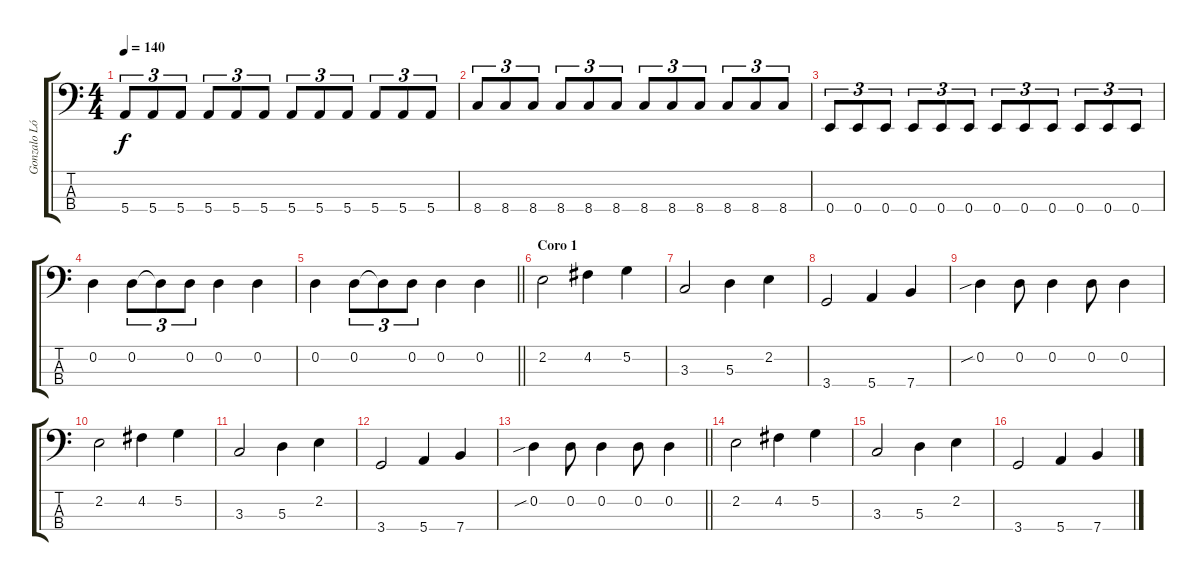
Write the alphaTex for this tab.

\track ("Gonzalo López" "Gonzalo Ló") {instrument electricbasspick}
\staff {score tabs}
\tuning (G2 D2 A1 E1) {hide}
\ts (4 4)
\tempo 140
\clef f4
\ks c
5.4.8{tu (3 2) dy f} 5.4.8{tu (3 2)} 5.4.8{tu (3 2)} 5.4.8{tu (3 2)} 5.4.8{tu (3 2)} 5.4.8{tu (3 2)} 5.4.8{tu (3 2)} 5.4.8{tu (3 2)} 5.4.8{tu (3 2)} 5.4.8{tu (3 2)} 5.4.8{tu (3 2)} 5.4.8{tu (3 2)} |
8.4.8{tu (3 2)} 8.4.8{tu (3 2)} 8.4.8{tu (3 2)} 8.4.8{tu (3 2)} 8.4.8{tu (3 2)} 8.4.8{tu (3 2)} 8.4.8{tu (3 2)} 8.4.8{tu (3 2)} 8.4.8{tu (3 2)} 8.4.8{tu (3 2)} 8.4.8{tu (3 2)} 8.4.8{tu (3 2)} |
0.4.8{tu (3 2)} 0.4.8{tu (3 2)} 0.4.8{tu (3 2)} 0.4.8{tu (3 2)} 0.4.8{tu (3 2)} 0.4.8{tu (3 2)} 0.4.8{tu (3 2)} 0.4.8{tu (3 2)} 0.4.8{tu (3 2)} 0.4.8{tu (3 2)} 0.4.8{tu (3 2)} 0.4.8{tu (3 2)} |
0.2.4 0.2.8{tu (3 2)} 0.2{t}.8{tu (3 2)} 0.2.8{tu (3 2)} 0.2.4 0.2.4 |
\barLineRight lightlight
0.2.4 0.2.8{tu (3 2)} 0.2{t}.8{tu (3 2)} 0.2.8{tu (3 2)} 0.2.4 0.2.4 |
\section ("" "Coro 1")
2.2.2 4.2.4 5.2.4 |
3.3.2 5.3.4 2.2.4 |
3.4.2 5.4.4 7.4.4 |
0.2{sib}.4 0.2.8 0.2.4 0.2.8 0.2.4 |
2.2.2 4.2.4 5.2.4 |
3.3.2 5.3.4 2.2.4 |
3.4.2 5.4.4 7.4.4 |
\barLineRight lightlight
0.2{sib}.4 0.2.8 0.2.4 0.2.8 0.2.4 |
2.2.2 4.2.4 5.2.4 |
3.3.2 5.3.4 2.2.4 |
3.4.2 5.4.4 7.4.4
